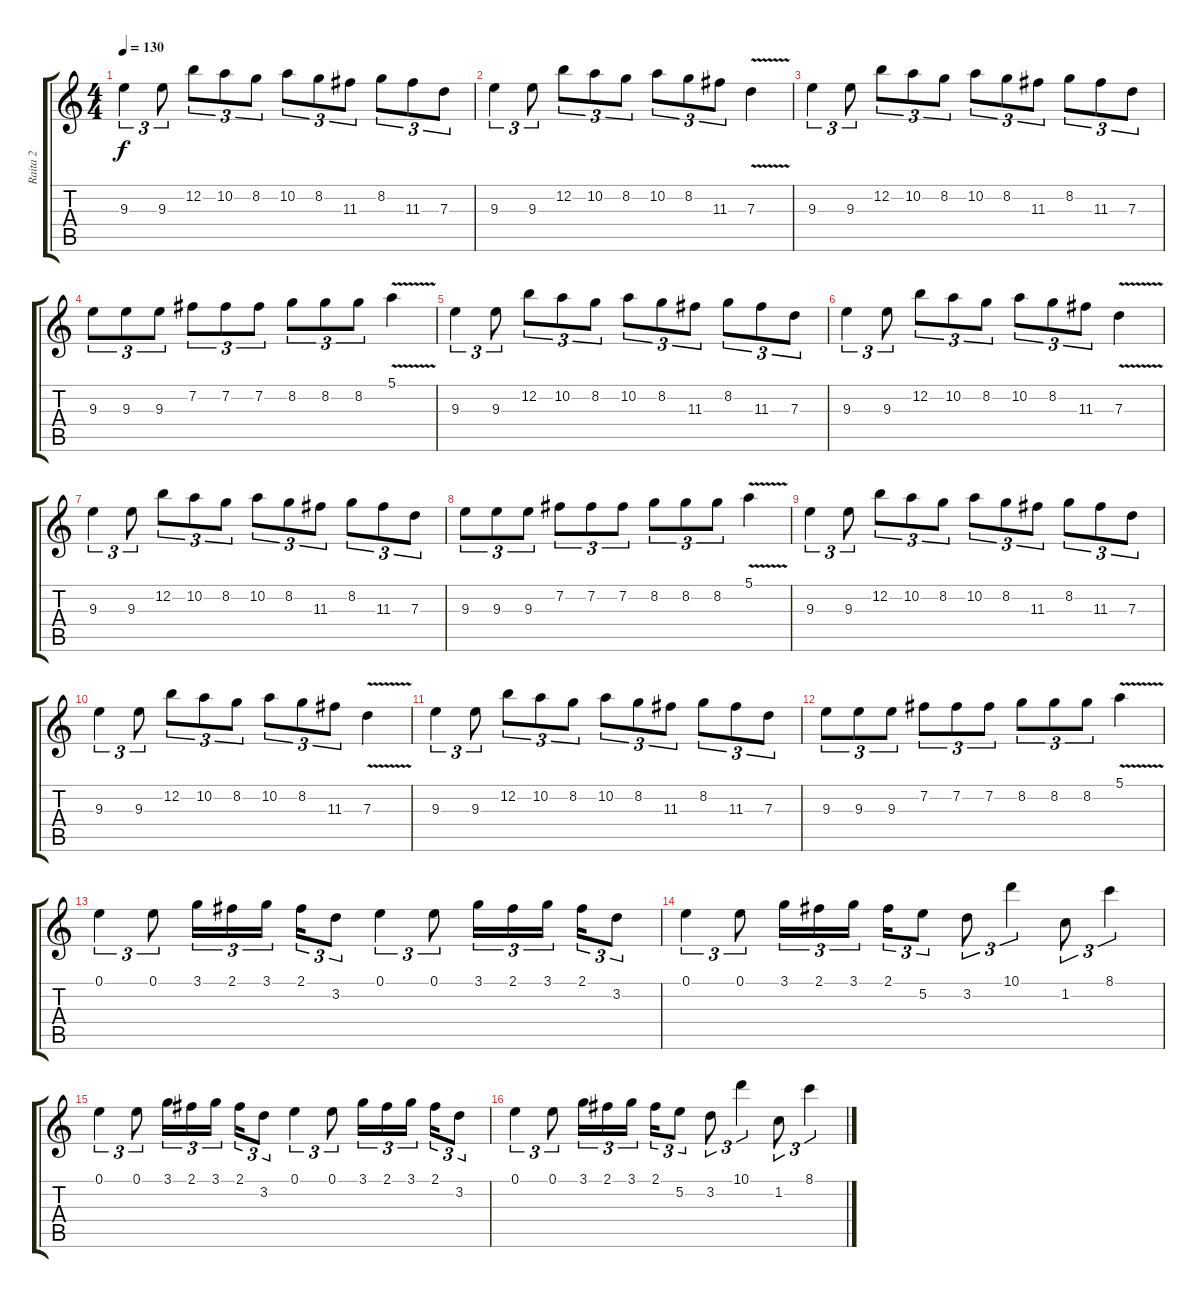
\track ("Raita 2" "Raita 2") {instrument distortionguitar}
\staff {score tabs}
\tuning (E4 B3 G3 D3 A2 E2) {hide}
\ts (4 4)
\tempo 130
\clef g2
\ks c
9.3.4{tu (3 2) dy f instrument distortionguitar} 9.3.8{tu (3 2)} 12.2.8{tu (3 2)} 10.2.8{tu (3 2)} 8.2.8{tu (3 2)} 10.2.8{tu (3 2)} 8.2.8{tu (3 2)} 11.3.8{tu (3 2)} 8.2.8{tu (3 2)} 11.3.8{tu (3 2)} 7.3.8{tu (3 2)} |
9.3.4{tu (3 2)} 9.3.8{tu (3 2)} 12.2.8{tu (3 2)} 10.2.8{tu (3 2)} 8.2.8{tu (3 2)} 10.2.8{tu (3 2)} 8.2.8{tu (3 2)} 11.3.8{tu (3 2)} 7.3{v}.4 |
9.3.4{tu (3 2)} 9.3.8{tu (3 2)} 12.2.8{tu (3 2)} 10.2.8{tu (3 2)} 8.2.8{tu (3 2)} 10.2.8{tu (3 2)} 8.2.8{tu (3 2)} 11.3.8{tu (3 2)} 8.2.8{tu (3 2)} 11.3.8{tu (3 2)} 7.3.8{tu (3 2)} |
9.3.8{tu (3 2)} 9.3.8{tu (3 2)} 9.3.8{tu (3 2)} 7.2.8{tu (3 2)} 7.2.8{tu (3 2)} 7.2.8{tu (3 2)} 8.2.8{tu (3 2)} 8.2.8{tu (3 2)} 8.2.8{tu (3 2)} 5.1{v}.4 |
9.3.4{tu (3 2)} 9.3.8{tu (3 2)} 12.2.8{tu (3 2)} 10.2.8{tu (3 2)} 8.2.8{tu (3 2)} 10.2.8{tu (3 2)} 8.2.8{tu (3 2)} 11.3.8{tu (3 2)} 8.2.8{tu (3 2)} 11.3.8{tu (3 2)} 7.3.8{tu (3 2)} |
9.3.4{tu (3 2)} 9.3.8{tu (3 2)} 12.2.8{tu (3 2)} 10.2.8{tu (3 2)} 8.2.8{tu (3 2)} 10.2.8{tu (3 2)} 8.2.8{tu (3 2)} 11.3.8{tu (3 2)} 7.3{v}.4 |
9.3.4{tu (3 2)} 9.3.8{tu (3 2)} 12.2.8{tu (3 2)} 10.2.8{tu (3 2)} 8.2.8{tu (3 2)} 10.2.8{tu (3 2)} 8.2.8{tu (3 2)} 11.3.8{tu (3 2)} 8.2.8{tu (3 2)} 11.3.8{tu (3 2)} 7.3.8{tu (3 2)} |
9.3.8{tu (3 2)} 9.3.8{tu (3 2)} 9.3.8{tu (3 2)} 7.2.8{tu (3 2)} 7.2.8{tu (3 2)} 7.2.8{tu (3 2)} 8.2.8{tu (3 2)} 8.2.8{tu (3 2)} 8.2.8{tu (3 2)} 5.1{v}.4 |
9.3.4{tu (3 2)} 9.3.8{tu (3 2)} 12.2.8{tu (3 2)} 10.2.8{tu (3 2)} 8.2.8{tu (3 2)} 10.2.8{tu (3 2)} 8.2.8{tu (3 2)} 11.3.8{tu (3 2)} 8.2.8{tu (3 2)} 11.3.8{tu (3 2)} 7.3.8{tu (3 2)} |
9.3.4{tu (3 2)} 9.3.8{tu (3 2)} 12.2.8{tu (3 2)} 10.2.8{tu (3 2)} 8.2.8{tu (3 2)} 10.2.8{tu (3 2)} 8.2.8{tu (3 2)} 11.3.8{tu (3 2)} 7.3{v}.4 |
9.3.4{tu (3 2)} 9.3.8{tu (3 2)} 12.2.8{tu (3 2)} 10.2.8{tu (3 2)} 8.2.8{tu (3 2)} 10.2.8{tu (3 2)} 8.2.8{tu (3 2)} 11.3.8{tu (3 2)} 8.2.8{tu (3 2)} 11.3.8{tu (3 2)} 7.3.8{tu (3 2)} |
9.3.8{tu (3 2)} 9.3.8{tu (3 2)} 9.3.8{tu (3 2)} 7.2.8{tu (3 2)} 7.2.8{tu (3 2)} 7.2.8{tu (3 2)} 8.2.8{tu (3 2)} 8.2.8{tu (3 2)} 8.2.8{tu (3 2)} 5.1{v}.4 |
0.1.4{tu (3 2)} 0.1.8{tu (3 2)} 3.1.16{tu (3 2)} 2.1.16{tu (3 2)} 3.1.16{tu (3 2)} 2.1.16{tu (3 2)} 3.2.8{tu (3 2)} 0.1.4{tu (3 2)} 0.1.8{tu (3 2)} 3.1.16{tu (3 2)} 2.1.16{tu (3 2)} 3.1.16{tu (3 2)} 2.1.16{tu (3 2)} 3.2.8{tu (3 2)} |
0.1.4{tu (3 2)} 0.1.8{tu (3 2)} 3.1.16{tu (3 2)} 2.1.16{tu (3 2)} 3.1.16{tu (3 2)} 2.1.16{tu (3 2)} 5.2.8{tu (3 2)} 3.2.8{tu (3 2)} 10.1.4{tu (3 2)} 1.2.8{tu (3 2)} 8.1.4{tu (3 2)} |
0.1.4{tu (3 2)} 0.1.8{tu (3 2)} 3.1.16{tu (3 2)} 2.1.16{tu (3 2)} 3.1.16{tu (3 2)} 2.1.16{tu (3 2)} 3.2.8{tu (3 2)} 0.1.4{tu (3 2)} 0.1.8{tu (3 2)} 3.1.16{tu (3 2)} 2.1.16{tu (3 2)} 3.1.16{tu (3 2)} 2.1.16{tu (3 2)} 3.2.8{tu (3 2)} |
0.1.4{tu (3 2)} 0.1.8{tu (3 2)} 3.1.16{tu (3 2)} 2.1.16{tu (3 2)} 3.1.16{tu (3 2)} 2.1.16{tu (3 2)} 5.2.8{tu (3 2)} 3.2.8{tu (3 2)} 10.1.4{tu (3 2)} 1.2.8{tu (3 2)} 8.1.4{tu (3 2)}
